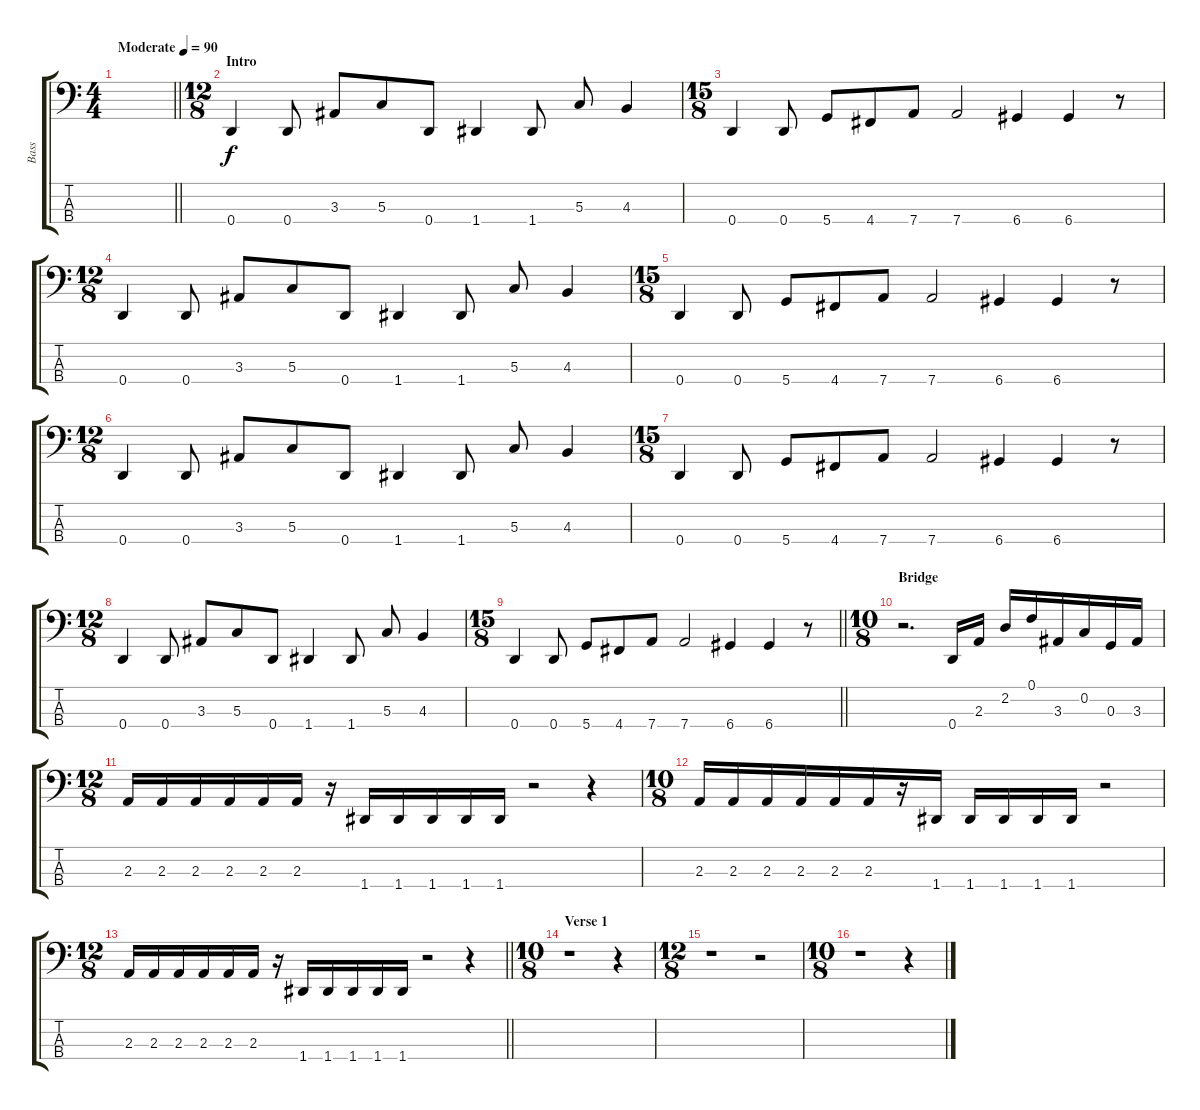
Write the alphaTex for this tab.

\track ("Bass" "Bass") {instrument electricbassfinger}
\staff {score tabs}
\tuning (F2 C2 G1 D1) {hide}
\ts (4 4)
\tempo (90 "Moderate")
\clef f4
\barLineRight lightlight
\ks c
|
\ts (12 8)
\section ("" "Intro")
0.4.4 0.4.8 3.3.8 5.3.8 0.4.8 1.4.4 1.4.8 5.3.8 4.3.4 |
\ts (15 8)
0.4.4 0.4.8 5.4.8 4.4.8 7.4.8 7.4.2 6.4.4 6.4.4 r.8 |
\ts (12 8)
0.4.4 0.4.8 3.3.8 5.3.8 0.4.8 1.4.4 1.4.8 5.3.8 4.3.4 |
\ts (15 8)
0.4.4 0.4.8 5.4.8 4.4.8 7.4.8 7.4.2 6.4.4 6.4.4 r.8 |
\ts (12 8)
0.4.4 0.4.8 3.3.8 5.3.8 0.4.8 1.4.4 1.4.8 5.3.8 4.3.4 |
\ts (15 8)
0.4.4 0.4.8 5.4.8 4.4.8 7.4.8 7.4.2 6.4.4 6.4.4 r.8 |
\ts (12 8)
0.4.4 0.4.8 3.3.8 5.3.8 0.4.8 1.4.4 1.4.8 5.3.8 4.3.4 |
\ts (15 8)
\barLineRight lightlight
0.4.4 0.4.8 5.4.8 4.4.8 7.4.8 7.4.2 6.4.4 6.4.4 r.8 |
\ts (10 8)
\section ("" "Bridge")
r.2{d} 0.4.16 2.3.16 2.2.16 0.1.16 3.3.16 0.2.16 0.3.16 3.3.16 |
\ts (12 8)
2.3.16 2.3.16 2.3.16 2.3.16 2.3.16 2.3.16 r.16 1.4.16 1.4.16 1.4.16 1.4.16 1.4.16 r.2 r.4 |
\ts (10 8)
2.3.16 2.3.16 2.3.16 2.3.16 2.3.16 2.3.16 r.16 1.4.16 1.4.16 1.4.16 1.4.16 1.4.16 r.2 |
\ts (12 8)
\barLineRight lightlight
2.3.16 2.3.16 2.3.16 2.3.16 2.3.16 2.3.16 r.16 1.4.16 1.4.16 1.4.16 1.4.16 1.4.16 r.2 r.4 |
\ts (10 8)
\section ("" "Verse 1")
r.1 r.4 |
\ts (12 8)
r.1 r.2 |
\ts (10 8)
r.1 r.4
